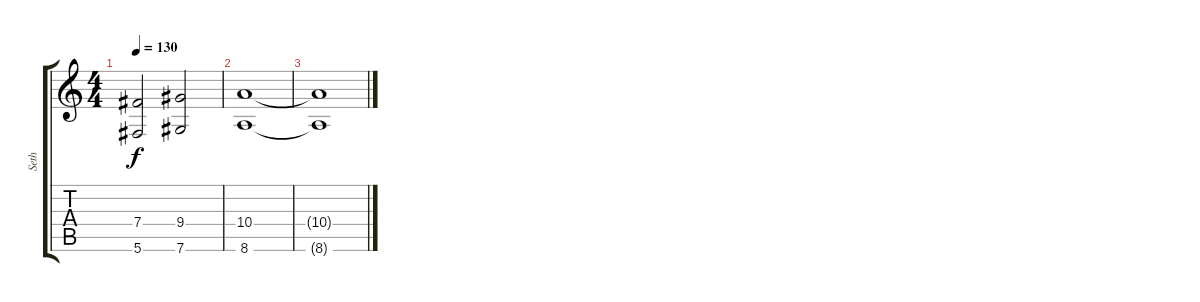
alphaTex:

\track ("Seth" "Seth") {instrument distortionguitar}
\staff {score tabs}
\tuning (Db4 Ab3 E3 B2 Gb2 Db2) {hide}
\ts (4 4)
\tempo 130
\clef g2
\ks c
(7.4 5.6).2{dy f} (9.4 7.6).2 |
(10.4 8.6).1 |
(10.4{t} 8.6{t}).1
